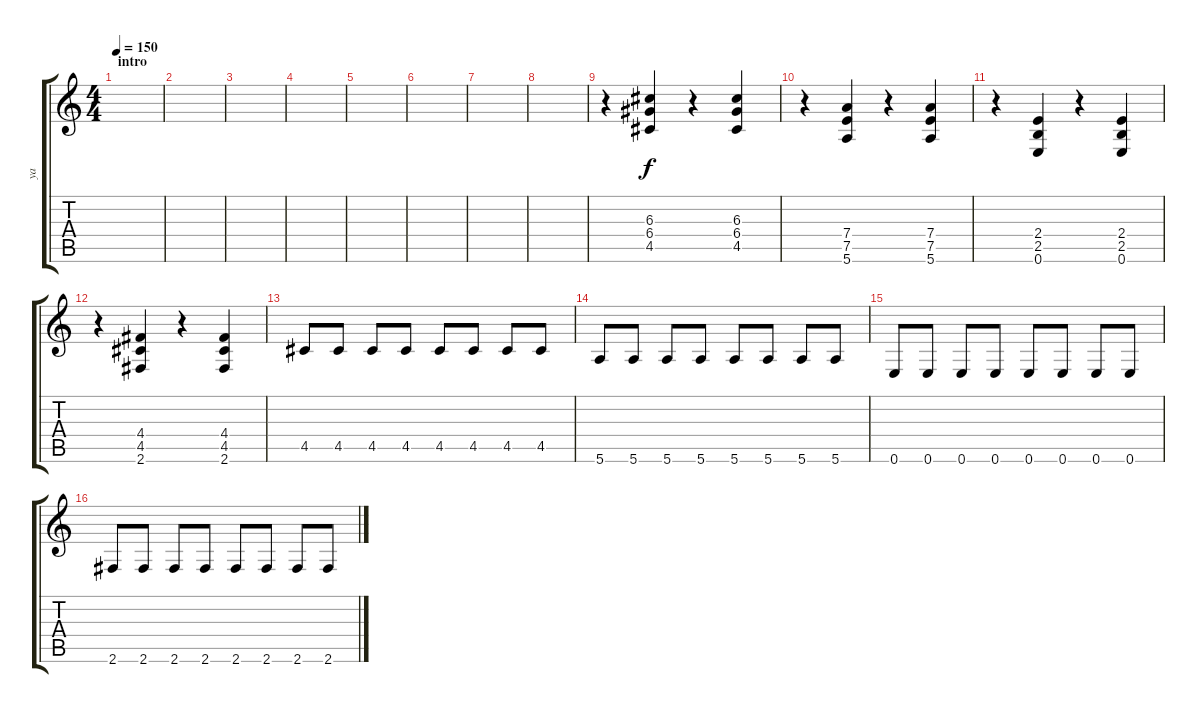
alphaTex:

\track ("ya" "ya") {instrument overdrivenguitar}
\staff {score tabs}
\tuning (E4 B3 G3 D3 A2 E2) {hide}
\ts (4 4)
\section ("" "intro")
\tempo 150
\clef g2
\ks c
|
|
|
|
|
|
|
|
r.4 (6.3 6.4 4.5).4 r.4 (6.3 6.4 4.5).4 |
r.4 (7.4 7.5 5.6).4 r.4 (7.4 7.5 5.6).4 |
r.4 (2.4 2.5 0.6).4 r.4 (2.4 2.5 0.6).4 |
r.4 (4.4 4.5 2.6).4 r.4 (4.4 4.5 2.6).4 |
4.5.8 4.5.8 4.5.8 4.5.8 4.5.8 4.5.8 4.5.8 4.5.8 |
5.6.8 5.6.8 5.6.8 5.6.8 5.6.8 5.6.8 5.6.8 5.6.8 |
0.6.8 0.6.8 0.6.8 0.6.8 0.6.8 0.6.8 0.6.8 0.6.8 |
2.6.8 2.6.8 2.6.8 2.6.8 2.6.8 2.6.8 2.6.8 2.6.8
